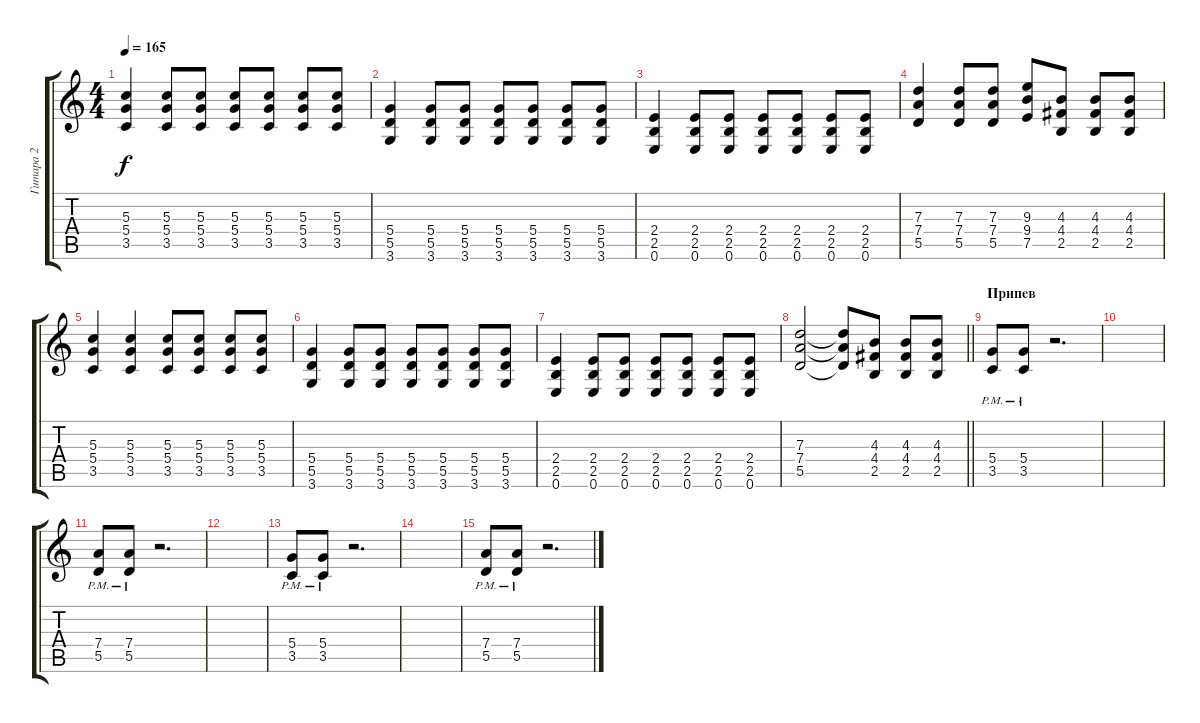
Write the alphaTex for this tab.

\track ("Гитара 2" "Гитара 2") {instrument overdrivenguitar}
\staff {score tabs}
\tuning (E4 B3 G3 D3 A2 E2) {hide}
\ts (4 4)
\tempo 165
\clef g2
\ks c
(5.3 5.4 3.5).4{dy f} (5.3 5.4 3.5).8 (5.3 5.4 3.5).8 (5.3 5.4 3.5).8 (5.3 5.4 3.5).8 (5.3 5.4 3.5).8 (5.3 5.4 3.5).8 |
(5.4 5.5 3.6).4 (5.4 5.5 3.6).8 (5.4 5.5 3.6).8 (5.4 5.5 3.6).8 (5.4 5.5 3.6).8 (5.4 5.5 3.6).8 (5.4 5.5 3.6).8 |
(2.4 2.5 0.6).4 (2.4 2.5 0.6).8 (2.4 2.5 0.6).8 (2.4 2.5 0.6).8 (2.4 2.5 0.6).8 (2.4 2.5 0.6).8 (2.4 2.5 0.6).8 |
(7.3 7.4 5.5).4 (7.3 7.4 5.5).8 (7.3 7.4 5.5).8 (9.3 9.4 7.5).8 (4.3 4.4 2.5).8 (4.3 4.4 2.5).8 (4.3 4.4 2.5).8 |
(5.3 5.4 3.5).4 (5.3 5.4 3.5).4 (5.3 5.4 3.5).8 (5.3 5.4 3.5).8 (5.3 5.4 3.5).8 (5.3 5.4 3.5).8 |
(5.4 5.5 3.6).4 (5.4 5.5 3.6).8 (5.4 5.5 3.6).8 (5.4 5.5 3.6).8 (5.4 5.5 3.6).8 (5.4 5.5 3.6).8 (5.4 5.5 3.6).8 |
(2.4 2.5 0.6).4 (2.4 2.5 0.6).8 (2.4 2.5 0.6).8 (2.4 2.5 0.6).8 (2.4 2.5 0.6).8 (2.4 2.5 0.6).8 (2.4 2.5 0.6).8 |
\barLineRight lightlight
(7.3 7.4 5.5).2 (7.3{t} 7.4{t} 5.5{t}).8 (4.3 4.4 2.5).8 (4.3 4.4 2.5).8 (4.3 4.4 2.5).8 |
\section ("" "Припев")
(5.4{pm} 3.5{pm}).8 (5.4{pm} 3.5{pm}).8 r.2{d} |
|
(7.4{pm} 5.5{pm}).8 (7.4{pm} 5.5{pm}).8 r.2{d} |
|
(5.4{pm} 3.5{pm}).8 (5.4{pm} 3.5{pm}).8 r.2{d} |
|
(7.4{pm} 5.5{pm}).8 (7.4{pm} 5.5{pm}).8 r.2{d}
